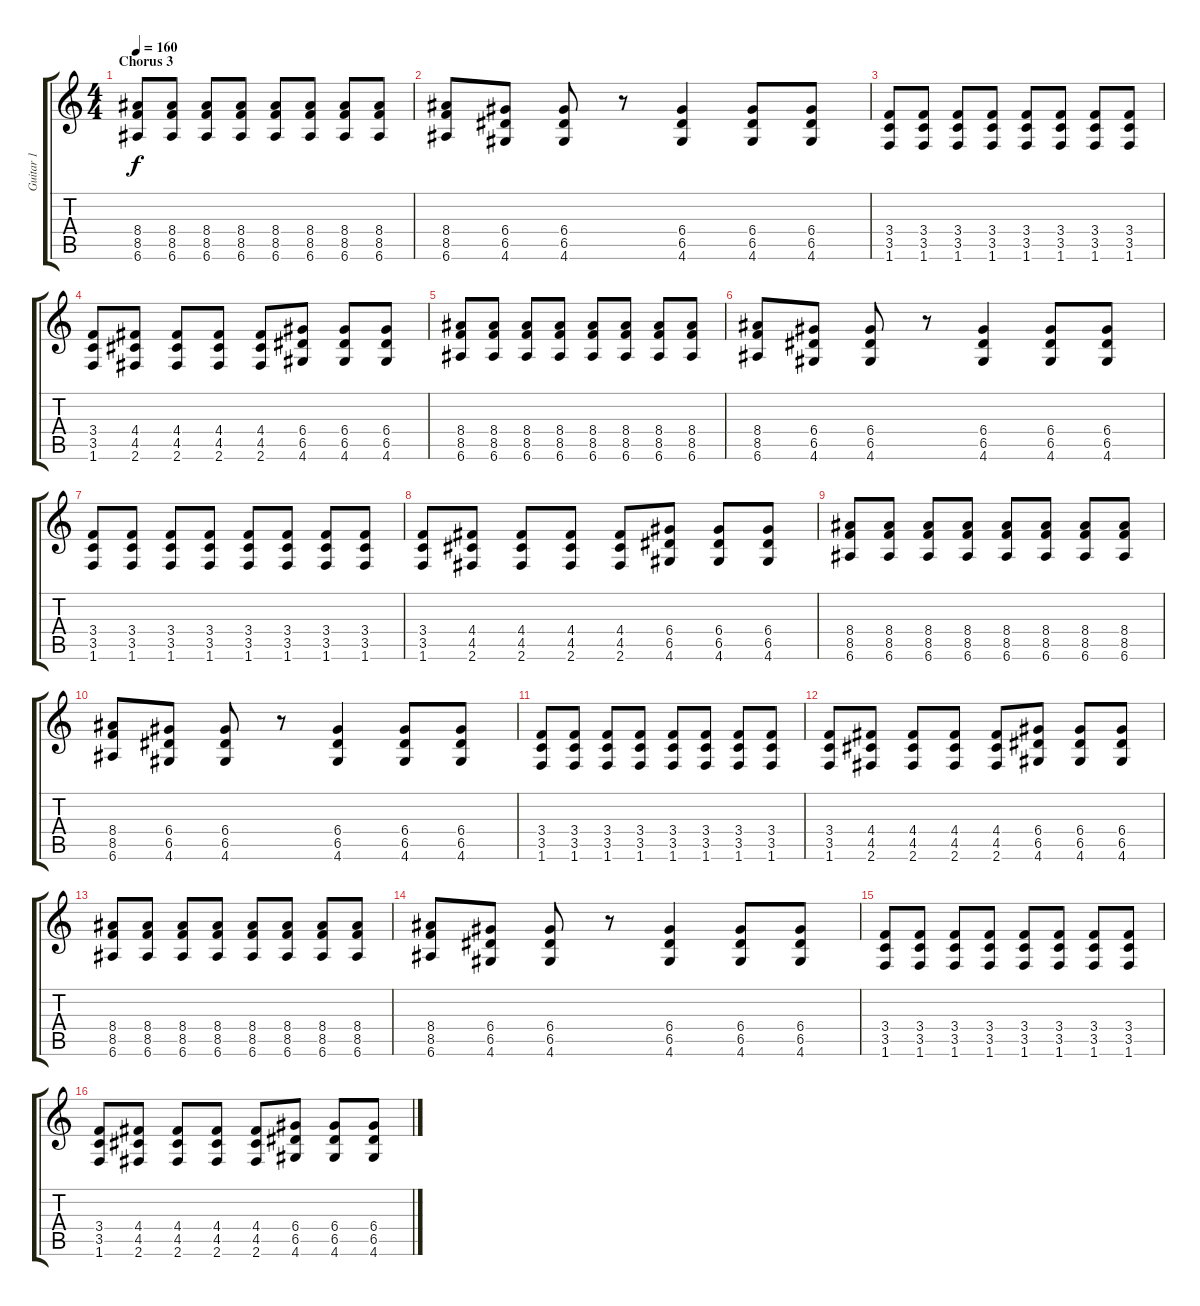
\track ("Guitar 1" "Guitar 1") {instrument overdrivenguitar}
\staff {score tabs}
\tuning (E4 B3 G3 D3 A2 E2) {hide}
\ts (4 4)
\section ("" "Chorus 3")
\tempo 160
\clef g2
\ks c
(8.4 8.5 6.6).8{dy f} (8.4 8.5 6.6).8 (8.4 8.5 6.6).8 (8.4 8.5 6.6).8 (8.4 8.5 6.6).8 (8.4 8.5 6.6).8 (8.4 8.5 6.6).8 (8.4 8.5 6.6).8 |
(8.4 8.5 6.6).8 (6.4 6.5 4.6).8 (6.4 6.5 4.6).8 r.8 (6.4 6.5 4.6).4 (6.4 6.5 4.6).8 (6.4 6.5 4.6).8 |
(3.4 3.5 1.6).8 (3.4 3.5 1.6).8 (3.4 3.5 1.6).8 (3.4 3.5 1.6).8 (3.4 3.5 1.6).8 (3.4 3.5 1.6).8 (3.4 3.5 1.6).8 (3.4 3.5 1.6).8 |
(3.4 3.5 1.6).8 (4.4 4.5 2.6).8 (4.4 4.5 2.6).8 (4.4 4.5 2.6).8 (4.4 4.5 2.6).8 (6.4 6.5 4.6).8 (6.4 6.5 4.6).8 (6.4 6.5 4.6).8 |
(8.4 8.5 6.6).8 (8.4 8.5 6.6).8 (8.4 8.5 6.6).8 (8.4 8.5 6.6).8 (8.4 8.5 6.6).8 (8.4 8.5 6.6).8 (8.4 8.5 6.6).8 (8.4 8.5 6.6).8 |
(8.4 8.5 6.6).8 (6.4 6.5 4.6).8 (6.4 6.5 4.6).8 r.8 (6.4 6.5 4.6).4 (6.4 6.5 4.6).8 (6.4 6.5 4.6).8 |
(3.4 3.5 1.6).8 (3.4 3.5 1.6).8 (3.4 3.5 1.6).8 (3.4 3.5 1.6).8 (3.4 3.5 1.6).8 (3.4 3.5 1.6).8 (3.4 3.5 1.6).8 (3.4 3.5 1.6).8 |
(3.4 3.5 1.6).8 (4.4 4.5 2.6).8 (4.4 4.5 2.6).8 (4.4 4.5 2.6).8 (4.4 4.5 2.6).8 (6.4 6.5 4.6).8 (6.4 6.5 4.6).8 (6.4 6.5 4.6).8 |
(8.4 8.5 6.6).8 (8.4 8.5 6.6).8 (8.4 8.5 6.6).8 (8.4 8.5 6.6).8 (8.4 8.5 6.6).8 (8.4 8.5 6.6).8 (8.4 8.5 6.6).8 (8.4 8.5 6.6).8 |
(8.4 8.5 6.6).8 (6.4 6.5 4.6).8 (6.4 6.5 4.6).8 r.8 (6.4 6.5 4.6).4 (6.4 6.5 4.6).8 (6.4 6.5 4.6).8 |
(3.4 3.5 1.6).8 (3.4 3.5 1.6).8 (3.4 3.5 1.6).8 (3.4 3.5 1.6).8 (3.4 3.5 1.6).8 (3.4 3.5 1.6).8 (3.4 3.5 1.6).8 (3.4 3.5 1.6).8 |
(3.4 3.5 1.6).8 (4.4 4.5 2.6).8 (4.4 4.5 2.6).8 (4.4 4.5 2.6).8 (4.4 4.5 2.6).8 (6.4 6.5 4.6).8 (6.4 6.5 4.6).8 (6.4 6.5 4.6).8 |
(8.4 8.5 6.6).8 (8.4 8.5 6.6).8 (8.4 8.5 6.6).8 (8.4 8.5 6.6).8 (8.4 8.5 6.6).8 (8.4 8.5 6.6).8 (8.4 8.5 6.6).8 (8.4 8.5 6.6).8 |
(8.4 8.5 6.6).8 (6.4 6.5 4.6).8 (6.4 6.5 4.6).8 r.8 (6.4 6.5 4.6).4 (6.4 6.5 4.6).8 (6.4 6.5 4.6).8 |
(3.4 3.5 1.6).8 (3.4 3.5 1.6).8 (3.4 3.5 1.6).8 (3.4 3.5 1.6).8 (3.4 3.5 1.6).8 (3.4 3.5 1.6).8 (3.4 3.5 1.6).8 (3.4 3.5 1.6).8 |
(3.4 3.5 1.6).8 (4.4 4.5 2.6).8 (4.4 4.5 2.6).8 (4.4 4.5 2.6).8 (4.4 4.5 2.6).8 (6.4 6.5 4.6).8 (6.4 6.5 4.6).8 (6.4 6.5 4.6).8
